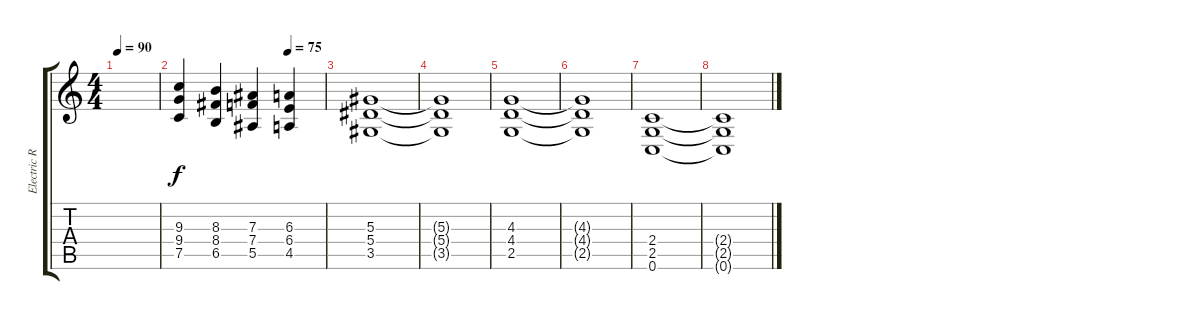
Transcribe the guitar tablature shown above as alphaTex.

\track ("Electric Rhythm" "Electric R") {instrument distortionguitar}
\staff {score tabs}
\tuning (C4 G3 Eb3 Bb2 F2 C2) {hide}
\ts (4 4)
\tempo 90
\clef g2
\ks c
|
\tempo (75 0.75)
(9.3 9.4 7.5).4 (8.3 8.4 6.5).4 (7.3 7.4 5.5).4 (6.3 6.4 4.5).4 |
(5.3 5.4 3.5).1 |
(5.3{t} 5.4{t} 3.5{t}).1 |
(4.3 4.4 2.5).1 |
(4.3{t} 4.4{t} 2.5{t}).1 |
(2.4 2.5 0.6).1 |
(2.4{t} 2.5{t} 0.6{t}).1
